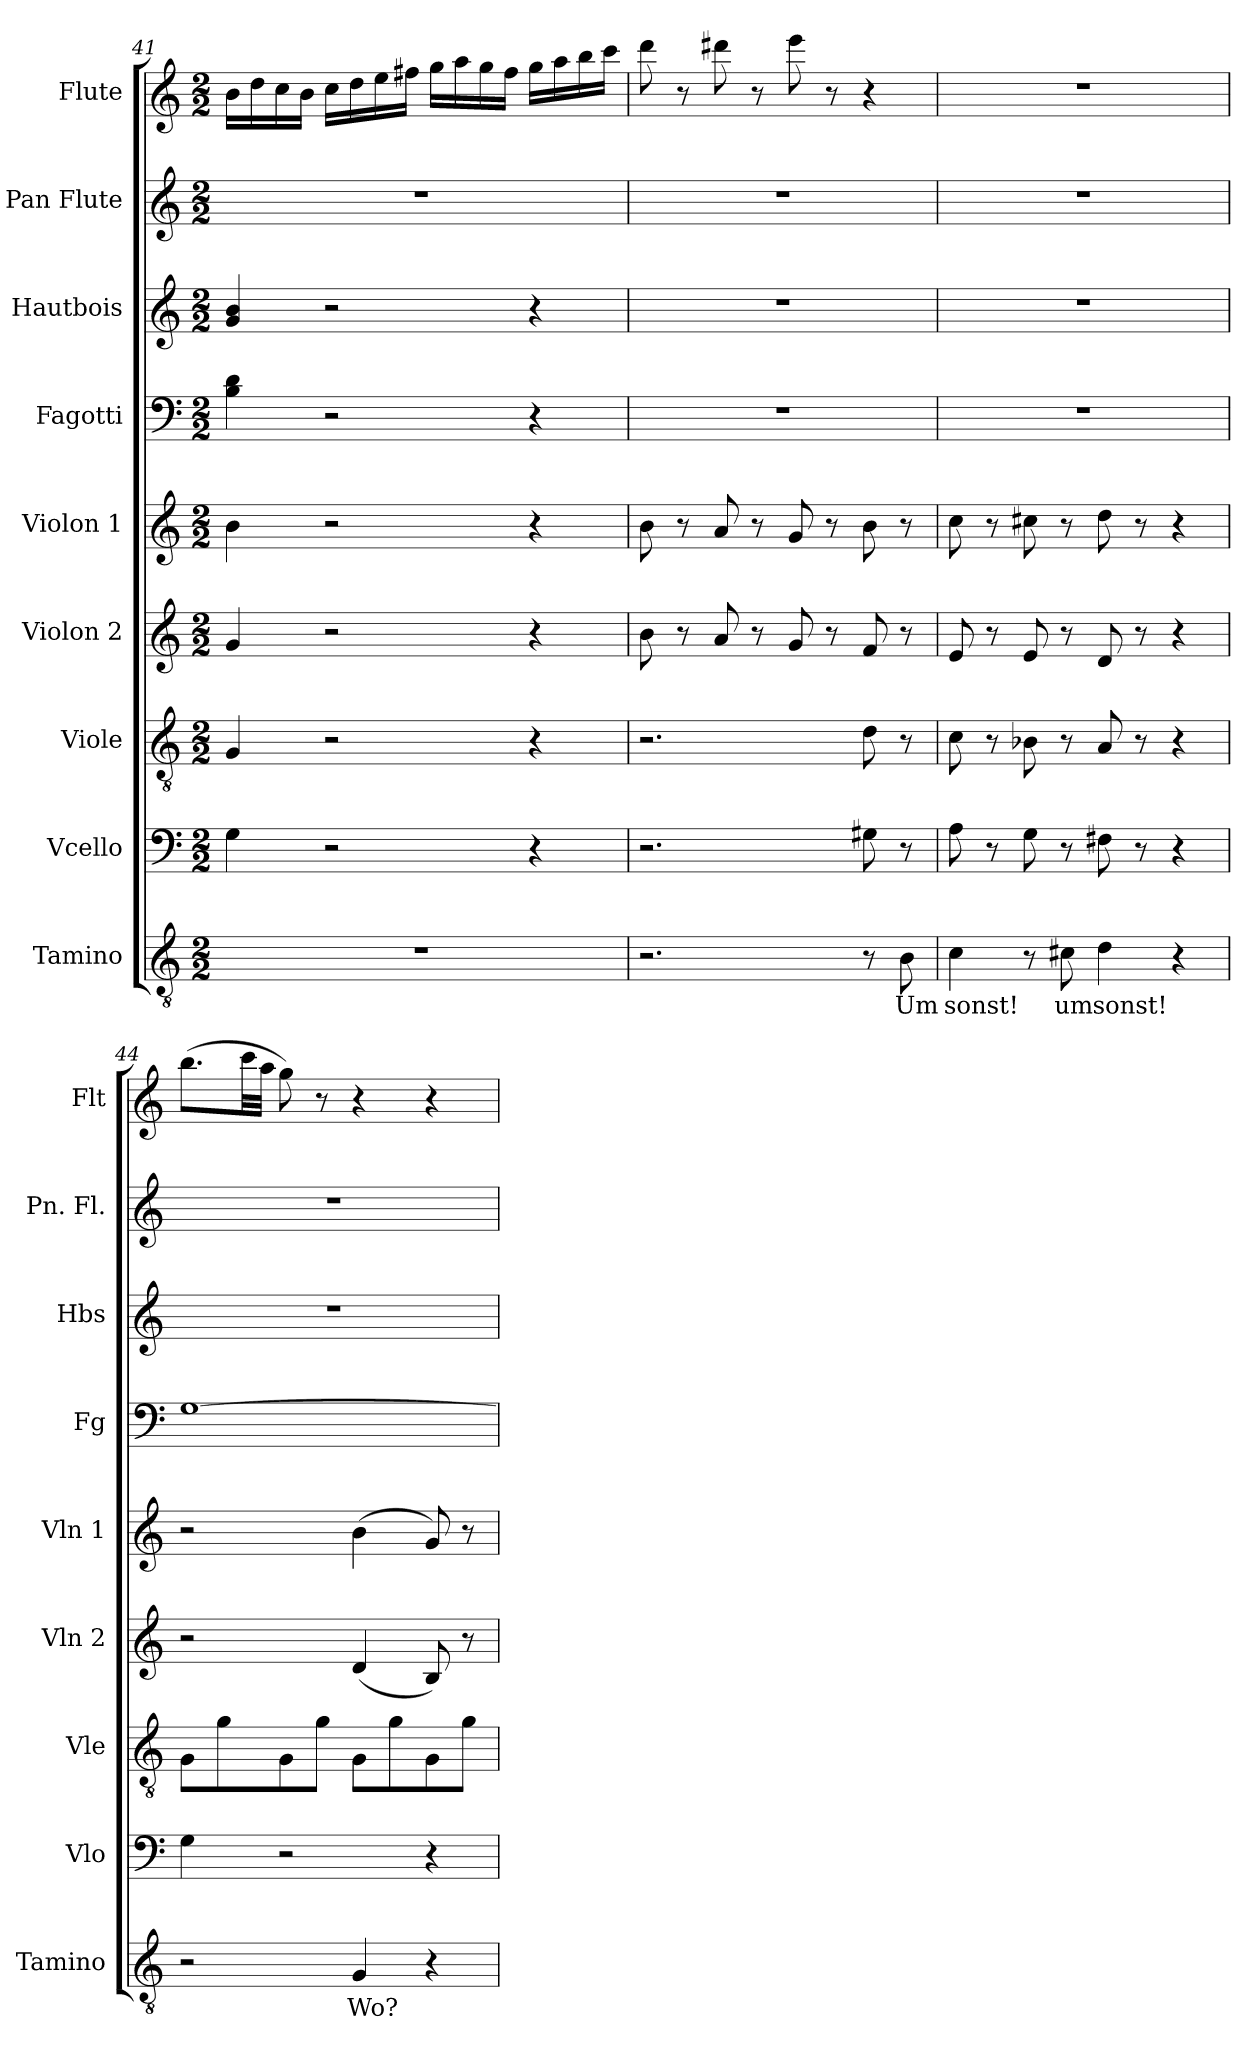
**kern	**text	**kern	**kern	**kern	**kern	**kern	**kern	**kern	**kern
*part9	*part9	*part8	*part7	*part6	*part5	*part4	*part3	*part2	*part1
*staff9	*staff9	*staff8	*staff7	*staff6	*staff5	*staff4	*staff3	*staff2	*staff1
*I"Tamino	*	*I"Vcello	*I"Viole	*I"Violon 2	*I"Violon 1	*I"Fagotti	*I"Hautbois	*I"Pan Flute	*I"Flute
*I'Tamino	*	*I'Vlo	*I'Vle	*I'Vln 2	*I'Vln 1	*I'Fg	*I'Hbs	*I'Pn. Fl.	*I'Flt
*clefGv2	*	*clefF4	*clefGv2	*clefG2	*clefG2	*clefF4	*clefG2	*clefG2	*clefG2
*k[]	*	*k[]	*k[]	*k[]	*k[]	*k[]	*k[]	*k[]	*k[]
*M2/2	*	*M2/2	*M2/2	*M2/2	*M2/2	*M2/2	*M2/2	*M2/2	*M2/2
=41	=41	=41	=41	=41	=41	=41	=41	=41	=41
1r	.	4G\	4G/	4g/	4b\	4B\ 4d\	4g/ 4b/	1r	16b\LL
.	.	.	.	.	.	.	.	.	16dd\
.	.	.	.	.	.	.	.	.	16cc\
.	.	.	.	.	.	.	.	.	16b\JJ
.	.	2r	2r	2r	2r	2r	2r	.	16cc\LL
.	.	.	.	.	.	.	.	.	16dd\
.	.	.	.	.	.	.	.	.	16ee\
.	.	.	.	.	.	.	.	.	16ff#X\JJ
.	.	.	.	.	.	.	.	.	16gg\LL
.	.	.	.	.	.	.	.	.	16aa\
.	.	.	.	.	.	.	.	.	16gg\
.	.	.	.	.	.	.	.	.	16ff#\JJ
.	.	4r	4r	4r	4r	4r	4r	.	16gg\LL
.	.	.	.	.	.	.	.	.	16aa\
.	.	.	.	.	.	.	.	.	16bb\
.	.	.	.	.	.	.	.	.	16ccc\JJ
!!LO:LB:g=z
=42	=42	=42	=42	=42	=42	=42	=42	=42	=42
2.r	.	2.r	2.r	8b\	8b\	1r	1r	1r	8ddd\
.	.	.	.	8r	8r	.	.	.	8r
.	.	.	.	8a/	8a/	.	.	.	8ddd#X\
.	.	.	.	8r	8r	.	.	.	8r
.	.	.	.	8g/	8g/	.	.	.	8eee\
.	.	.	.	8r	8r	.	.	.	8r
8r	.	8G#X\	8d\	8f/	8b\	.	.	.	4r
8B\	Um	8r	8r	8r	8r	.	.	.	.
=43	=43	=43	=43	=43	=43	=43	=43	=43	=43
4c\	sonst!	8A\	8c\	8e/	8cc\	1r	1r	1r	1r
.	.	8r	8r	8r	8r	.	.	.	.
8r	.	8G\	8B-X\	8e/	8cc#X\	.	.	.	.
8c#X\	um	8r	8r	8r	8r	.	.	.	.
4d\	sonst!	8F#X\	8A/	8d/	8dd\	.	.	.	.
.	.	8r	8r	8r	8r	.	.	.	.
4r	.	4r	4r	4r	4r	.	.	.	.
=44	=44	=44	=44	=44	=44	=44	=44	=44	=44
2r	.	4G\	8G\L	2r	2r	[1G	1r	1r	(8.bb\L
.	.	.	8g\	.	.	.	.	.	.
.	.	.	.	.	.	.	.	.	32ccc\LL
.	.	.	.	.	.	.	.	.	32aa\JJJ
.	.	2r	8G\	.	.	.	.	.	8gg\)
.	.	.	8g\J	.	.	.	.	.	8r
4G/	Wo?	.	8G\L	(4d/	(4b\	.	.	.	4r
.	.	.	8g\	.	.	.	.	.	.
4r	.	4r	8G\	8B/)	8g/)	.	.	.	4r
.	.	.	8g\J	8r	8r	.	.	.	.
=	=	=	=	=	=	=	=	=	=
*-	*-	*-	*-	*-	*-	*-	*-	*-	*-
